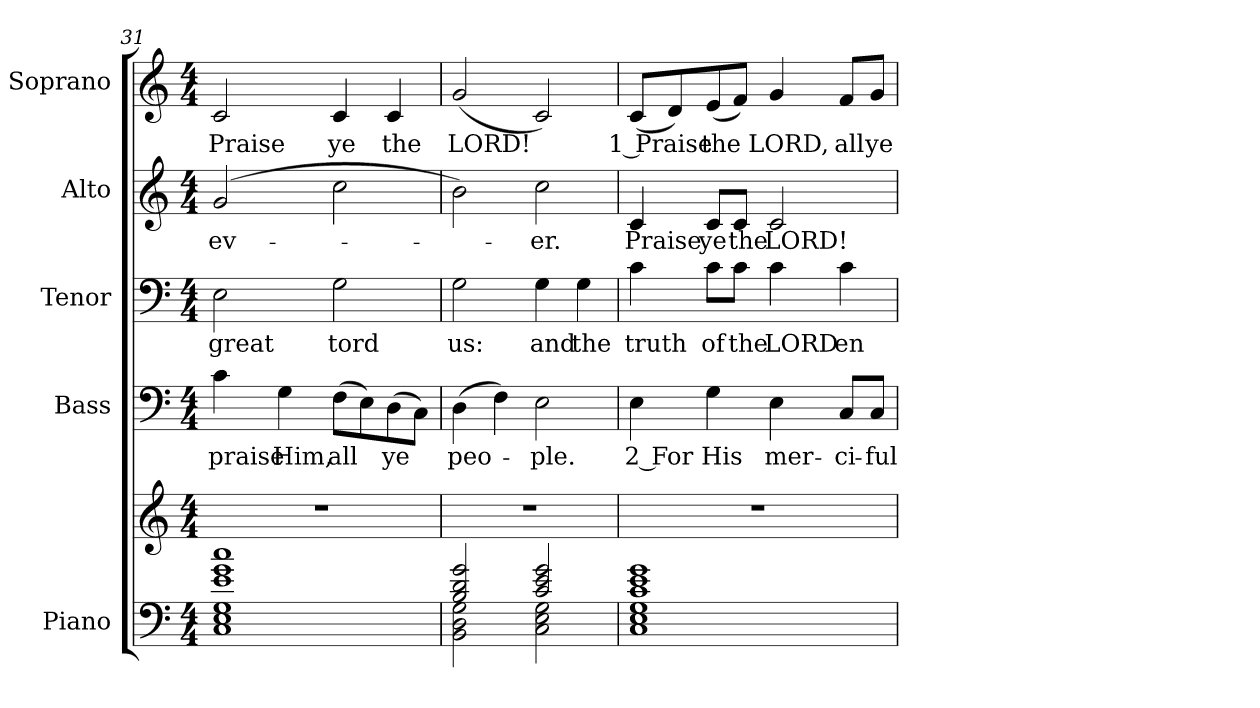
**kern	**kern	**kern	**text	**kern	**text	**kern	**text	**kern	**text
*part5	*part5	*part4	*part4	*part3	*part3	*part2	*part2	*part1	*part1
*staff6	*staff5	*staff4	*staff4	*staff3	*staff3	*staff2	*staff2	*staff1	*staff1
*I"Piano	*	*I"Bass	*	*I"Tenor	*	*I"Alto	*	*I"Soprano	*
*I'Pno.	*	*I'B.	*	*I'T.	*	*I'A.	*	*I'S.	*
*clefF4	*clefG2	*clefF4	*	*clefF4	*	*clefG2	*	*clefG2	*
*k[]	*k[]	*k[]	*	*k[]	*	*k[]	*	*k[]	*
*M4/4	*M4/4	*M4/4	*	*M4/4	*	*M4/4	*	*M4/4	*
=31	=31	=31	=31	=31	=31	=31	=31	=31	=31
*^	*	*	*	*	*	*	*	*	*
!	!	!	!	!LO:LY:b:color=#000000	!	!	!	!	!	!
!	!	!	!	!	!	!LO:LY:b:color=#000000	!	!	!	!
!	!	!	!	!	!	!	!	!LO:LY:b:color=#000000	!	!
!	!	!	!	!	!	!	!	!	!	!LO:LY:b:color=#000000
1ei 1gi 1cci	1Ci 1Ei 1Gi	1r	4ci\	praise	2Ei\	great	(2gi/	ev-	2ci/	Praise
!	!	!	!	!LO:LY:b:color=#000000	!	!	!	!	!	!
.	.	.	4Gi\	Him,	.	.	.	.	.	.
!	!	!	!	!LO:LY:b:color=#000000	!	!	!	!	!	!
!	!	!	!	!	!	!LO:LY:b:color=#000000	!	!	!	!
!	!	!	!	!	!	!	!	!	!	!LO:LY:b:color=#000000
.	.	.	(8Fi\L	all	2Gi\	tord	2cci\	.	4ci/	ye
.	.	.	8Ei\)	.	.	.	.	.	.	.
!	!	!	!	!LO:LY:b:color=#000000	!	!	!	!	!	!
!	!	!	!	!	!	!	!	!	!	!LO:LY:b:color=#000000
.	.	.	(8Di\	ye	.	.	.	.	4ci/	the
.	.	.	8Ci\J)	.	.	.	.	.	.	.
=32	=32	=32	=32	=32	=32	=32	=32	=32	=32	=32
!	!	!	!	!LO:LY:b:color=#000000	!	!	!	!	!	!
!	!	!	!	!	!	!LO:LY:b:color=#000000	!	!	!	!
!	!	!	!	!	!	!	!	!	!	!LO:LY:b:color=#000000
2Bi/ 2di 2gi	2BBi\ 2Di 2Gi	1r	(4Di\	peo-	2Gi\	us:	2bi\)	.	(2gi/	LORD!
.	.	.	4Fi\)	.	.	.	.	.	.	.
!	!	!	!	!LO:LY:b:color=#000000	!	!	!	!	!	!
!	!	!	!	!	!	!LO:LY:b:color=#000000	!	!	!	!
!	!	!	!	!	!	!	!	!LO:LY:b:color=#000000	!	!
2ci/ 2ei 2gi	2Ci\ 2Ei 2Gi	.	2Ei\	-ple.	4Gi\	and	2cci\	-er.	2ci/)	.
!	!	!	!	!	!	!LO:LY:b:color=#000000	!	!	!	!
.	.	.	.	.	4Gi\	the	.	.	.	.
!!LO:PB:g=z
=33	=33	=33	=33	=33	=33	=33	=33	=33	=33	=33
!	!	!	!	!LO:LY:b:color=#000000	!	!	!	!	!	!
!	!	!	!	!	!	!LO:LY:b:color=#000000	!	!	!	!
!	!	!	!	!	!	!	!	!LO:LY:b:color=#000000	!	!
!	!	!	!	!	!	!	!	!	!	!LO:LY:b:color=#000000
1ci 1ei 1gi	1Ci 1Ei 1Gi	1r	4Ei\	2 For	4ci\	truth	4ci/	Praise	(8ci/L	1 Praise
.	.	.	.	.	.	.	.	.	8di/)	.
!	!	!	!	!LO:LY:b:color=#000000	!	!	!	!	!	!
!	!	!	!	!	!	!LO:LY:b:color=#000000	!	!	!	!
!	!	!	!	!	!	!	!	!LO:LY:b:color=#000000	!	!
!	!	!	!	!	!	!	!	!	!	!LO:LY:b:color=#000000
.	.	.	4Gi\	His	8ci\L	of	8ci/L	ye	(8ei/	the
!	!	!	!	!	!	!LO:LY:b:color=#000000	!	!	!	!
!	!	!	!	!	!	!	!	!LO:LY:b:color=#000000	!	!
.	.	.	.	.	8ci\J	the	8ci/J	the	8fi/J)	.
!	!	!	!	!LO:LY:b:color=#000000	!	!	!	!	!	!
!	!	!	!	!	!	!LO:LY:b:color=#000000	!	!	!	!
!	!	!	!	!	!	!	!	!LO:LY:b:color=#000000	!	!
!	!	!	!	!	!	!	!	!	!	!LO:LY:b:color=#000000
.	.	.	4Ei\	mer-	4ci\	LORD	2ci/	LORD!	4gi/	LORD,
!	!	!	!	!LO:LY:b:color=#000000	!	!	!	!	!	!
!	!	!	!	!	!	!LO:LY:b:color=#000000	!	!	!	!
!	!	!	!	!	!	!	!	!	!	!LO:LY:b:color=#000000
.	.	.	8Ci/L	-ci-	4ci\	en-	.	.	8fi/L	all
!	!	!	!	!LO:LY:b:color=#000000	!	!	!	!	!	!
!	!	!	!	!	!	!	!	!	!	!LO:LY:b:color=#000000
.	.	.	8Ci/J	-ful	.	.	.	.	8gi/J	ye
*v	*v	*	*	*	*	*	*	*	*	*
=	=	=	=	=	=	=	=	=	=
*-	*-	*-	*-	*-	*-	*-	*-	*-	*-
